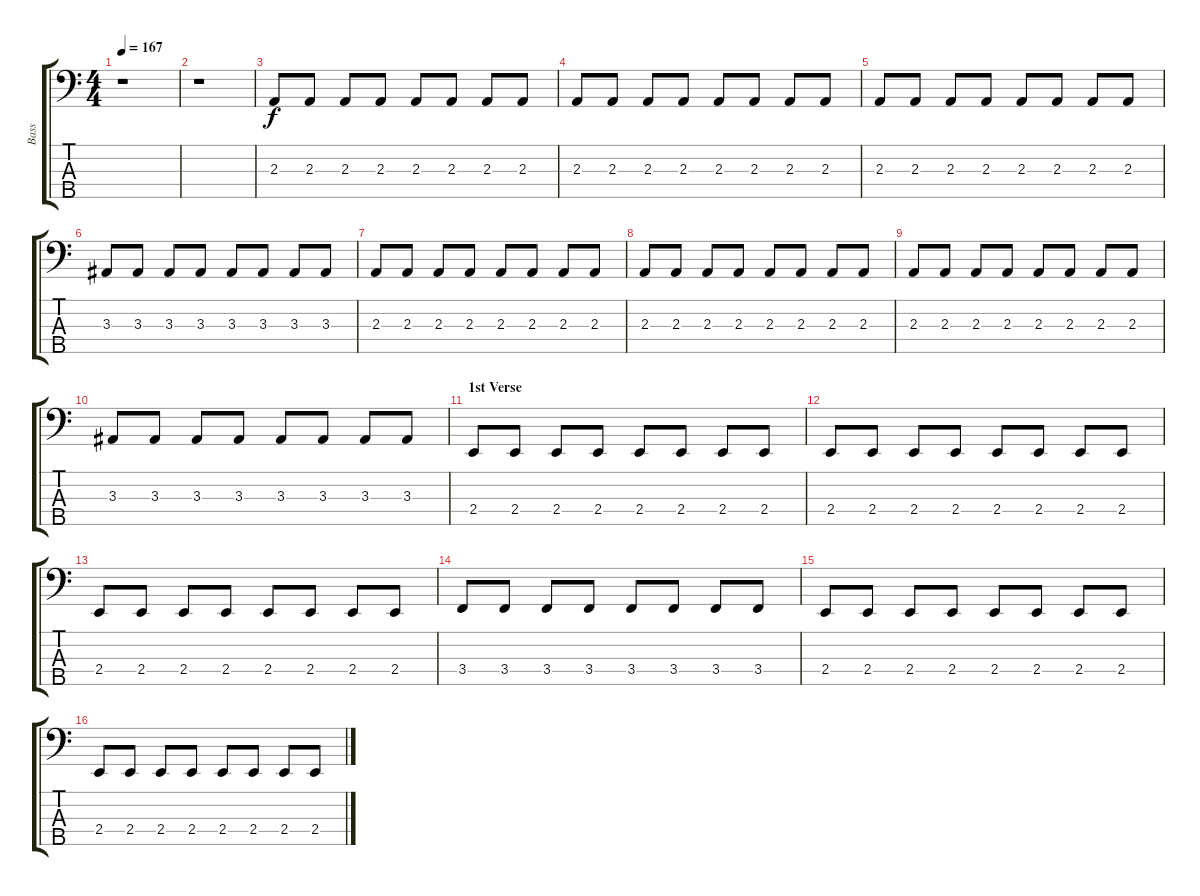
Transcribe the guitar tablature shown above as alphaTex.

\track ("Bass" "Bass") {instrument electricbassfinger}
\staff {score tabs}
\tuning (F2 C2 G1 D1 A0) {hide}
\ts (4 4)
\tempo 167
\clef f4
\ks c
r.1{dy f} |
r.1 |
2.3.8 2.3.8 2.3.8 2.3.8 2.3.8 2.3.8 2.3.8 2.3.8 |
2.3.8 2.3.8 2.3.8 2.3.8 2.3.8 2.3.8 2.3.8 2.3.8 |
2.3.8 2.3.8 2.3.8 2.3.8 2.3.8 2.3.8 2.3.8 2.3.8 |
3.3.8 3.3.8 3.3.8 3.3.8 3.3.8 3.3.8 3.3.8 3.3.8 |
2.3.8 2.3.8 2.3.8 2.3.8 2.3.8 2.3.8 2.3.8 2.3.8 |
2.3.8 2.3.8 2.3.8 2.3.8 2.3.8 2.3.8 2.3.8 2.3.8 |
2.3.8 2.3.8 2.3.8 2.3.8 2.3.8 2.3.8 2.3.8 2.3.8 |
3.3.8 3.3.8 3.3.8 3.3.8 3.3.8 3.3.8 3.3.8 3.3.8 |
\section ("" "1st Verse")
2.4.8 2.4.8 2.4.8 2.4.8 2.4.8 2.4.8 2.4.8 2.4.8 |
2.4.8 2.4.8 2.4.8 2.4.8 2.4.8 2.4.8 2.4.8 2.4.8 |
2.4.8 2.4.8 2.4.8 2.4.8 2.4.8 2.4.8 2.4.8 2.4.8 |
3.4.8 3.4.8 3.4.8 3.4.8 3.4.8 3.4.8 3.4.8 3.4.8 |
2.4.8 2.4.8 2.4.8 2.4.8 2.4.8 2.4.8 2.4.8 2.4.8 |
2.4.8 2.4.8 2.4.8 2.4.8 2.4.8 2.4.8 2.4.8 2.4.8
